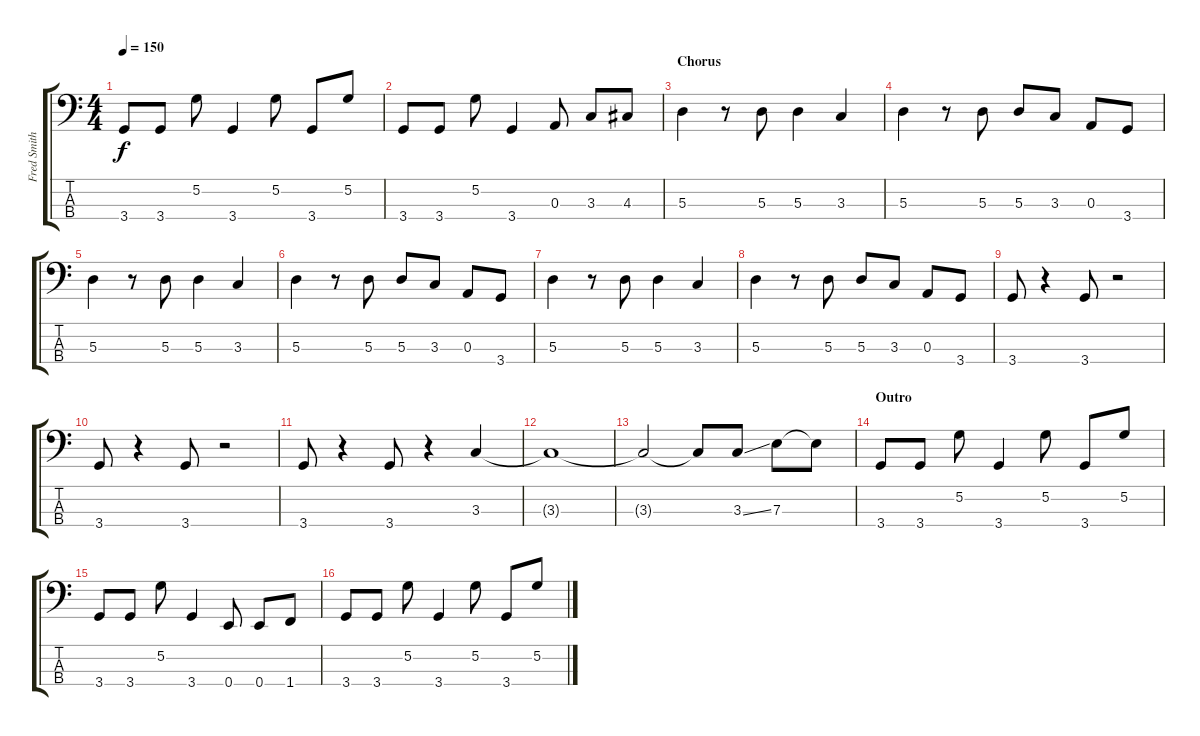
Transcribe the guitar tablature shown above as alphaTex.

\track ("Fred Smith" "Fred Smith") {instrument electricbassfinger}
\staff {score tabs}
\tuning (G2 D2 A1 E1) {hide}
\ts (4 4)
\tempo 150
\clef f4
\ks c
3.4.8{dy f} 3.4.8 5.2.8 3.4.4 5.2.8 3.4.8 5.2.8 |
3.4.8 3.4.8 5.2.8 3.4.4 0.3.8 3.3.8 4.3.8 |
\section ("" "Chorus")
5.3.4 r.8 5.3.8 5.3.4 3.3.4 |
5.3.4 r.8 5.3.8 5.3.8 3.3.8 0.3.8 3.4.8 |
5.3.4 r.8 5.3.8 5.3.4 3.3.4 |
5.3.4 r.8 5.3.8 5.3.8 3.3.8 0.3.8 3.4.8 |
5.3.4 r.8 5.3.8 5.3.4 3.3.4 |
5.3.4 r.8 5.3.8 5.3.8 3.3.8 0.3.8 3.4.8 |
3.4.8 r.4 3.4.8 r.2 |
3.4.8 r.4 3.4.8 r.2 |
3.4.8 r.4 3.4.8 r.4 3.3.4 |
3.3{t}.1 |
3.3{t}.2 3.3{t}.8 3.3{ss}.8 7.3.8 7.3{t}.8 |
\section ("" "Outro")
3.4.8 3.4.8 5.2.8 3.4.4 5.2.8 3.4.8 5.2.8 |
3.4.8 3.4.8 5.2.8 3.4.4 0.4.8 0.4.8 1.4.8 |
3.4.8 3.4.8 5.2.8 3.4.4 5.2.8 3.4.8 5.2.8
